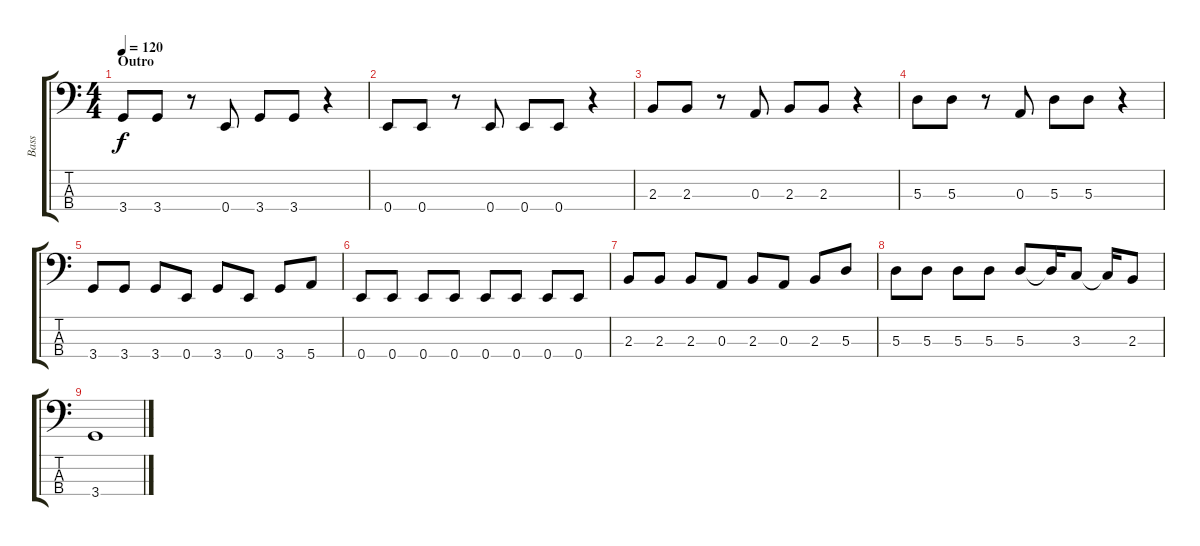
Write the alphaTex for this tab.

\track ("Bass" "Bass") {instrument electricbassfinger}
\staff {score tabs}
\tuning (G2 D2 A1 E1) {hide}
\ts (4 4)
\section ("" "Outro")
\tempo 120
\clef f4
\ks c
3.4.8{dy f} 3.4.8 r.8 0.4.8 3.4.8 3.4.8 r.4 |
0.4.8 0.4.8 r.8 0.4.8 0.4.8 0.4.8 r.4 |
2.3.8 2.3.8 r.8 0.3.8 2.3.8 2.3.8 r.4 |
5.3.8 5.3.8 r.8 0.3.8 5.3.8 5.3.8 r.4 |
3.4.8 3.4.8 3.4.8 0.4.8 3.4.8 0.4.8 3.4.8 5.4.8 |
0.4.8 0.4.8 0.4.8 0.4.8 0.4.8 0.4.8 0.4.8 0.4.8 |
2.3.8 2.3.8 2.3.8 0.3.8 2.3.8 0.3.8 2.3.8 5.3.8 |
5.3.8 5.3.8 5.3.8 5.3.8 5.3.8 5.3{t}.16 3.3.8 3.3{t}.16 2.3.8 |
3.4.1
